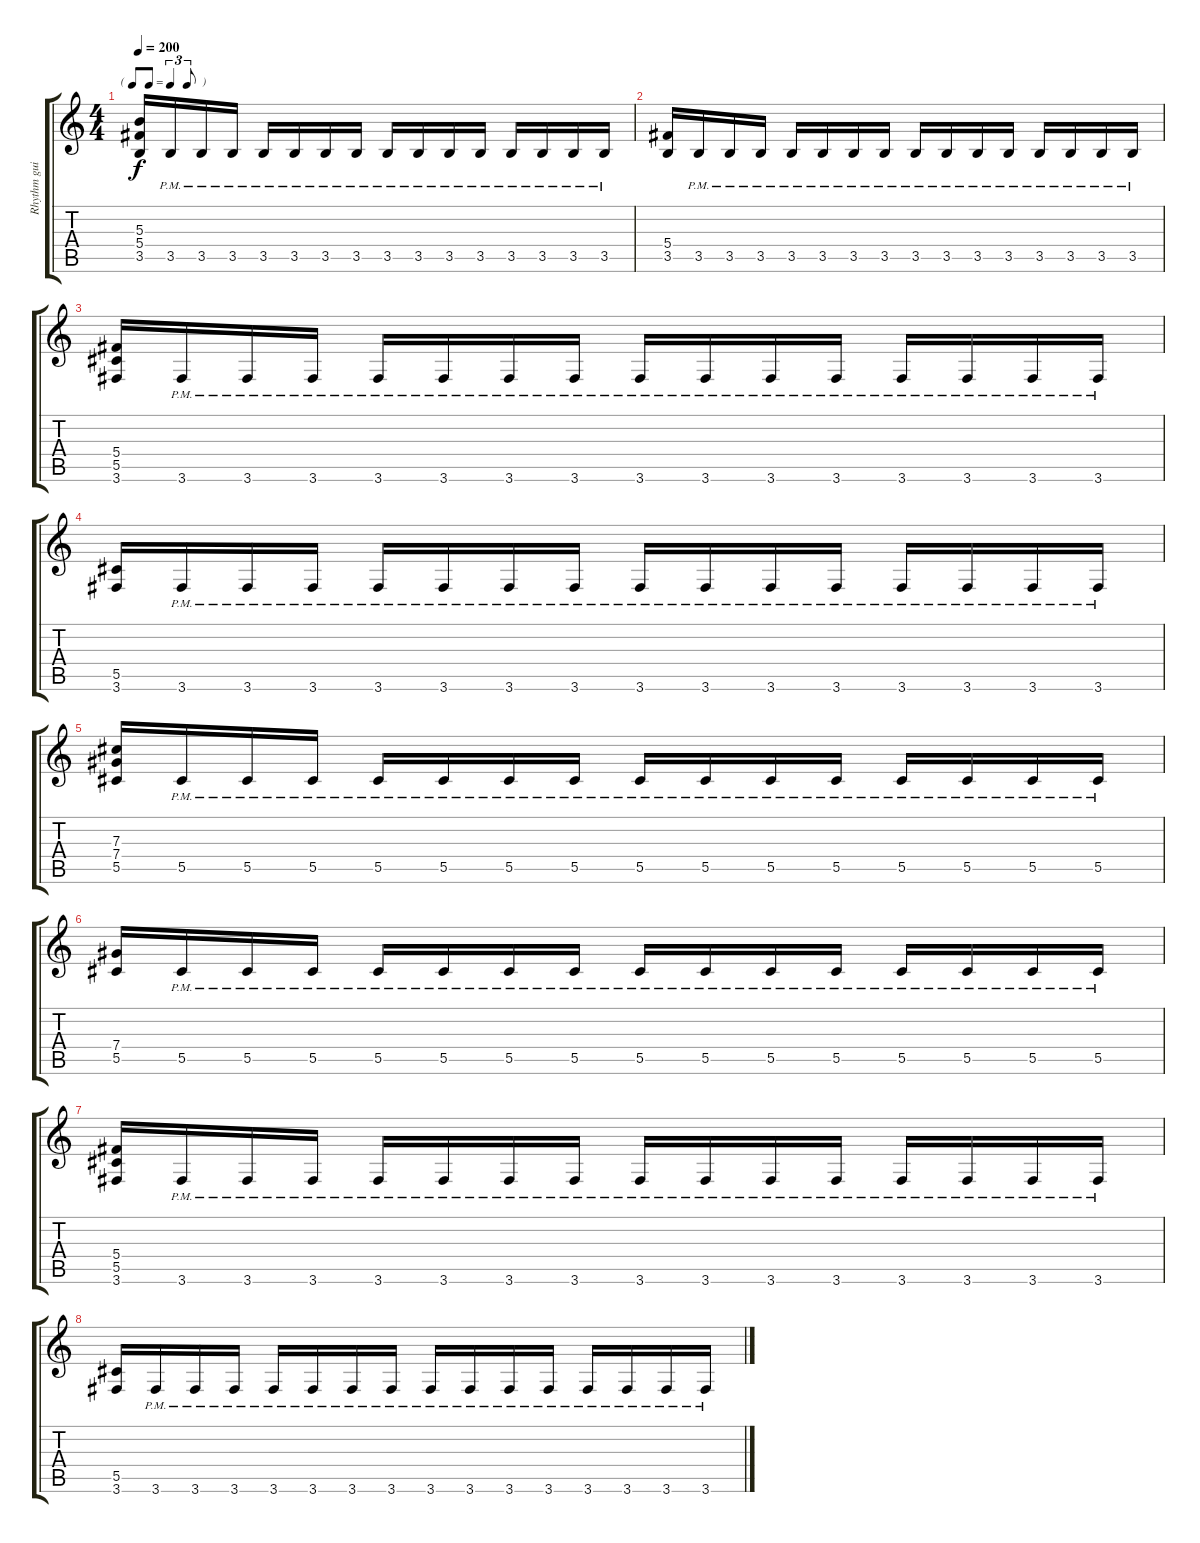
\track ("Rhythm guitar 1 (retard 1)" "Rhythm gui") {instrument distortionguitar}
\staff {score tabs}
\tuning (Eb4 Bb3 Gb3 Db3 Ab2 Eb2) {hide}
\ts (4 4)
\tf triplet8th
\tempo 200
\clef g2
\ks c
(5.3 5.4 3.5).16{dy f} 3.5{pm}.16 3.5{pm}.16 3.5{pm}.16 3.5{pm}.16 3.5{pm}.16 3.5{pm}.16 3.5{pm}.16 3.5{pm}.16 3.5{pm}.16 3.5{pm}.16 3.5{pm}.16 3.5{pm}.16 3.5{pm}.16 3.5{pm}.16 3.5{pm}.16 |
(5.4 3.5).16 3.5{pm}.16 3.5{pm}.16 3.5{pm}.16 3.5{pm}.16 3.5{pm}.16 3.5{pm}.16 3.5{pm}.16 3.5{pm}.16 3.5{pm}.16 3.5{pm}.16 3.5{pm}.16 3.5{pm}.16 3.5{pm}.16 3.5{pm}.16 3.5{pm}.16 |
(5.4 5.5 3.6).16 3.6{pm}.16 3.6{pm}.16 3.6{pm}.16 3.6{pm}.16 3.6{pm}.16 3.6{pm}.16 3.6{pm}.16 3.6{pm}.16 3.6{pm}.16 3.6{pm}.16 3.6{pm}.16 3.6{pm}.16 3.6{pm}.16 3.6{pm}.16 3.6{pm}.16 |
(5.5 3.6).16 3.6{pm}.16 3.6{pm}.16 3.6{pm}.16 3.6{pm}.16 3.6{pm}.16 3.6{pm}.16 3.6{pm}.16 3.6{pm}.16 3.6{pm}.16 3.6{pm}.16 3.6{pm}.16 3.6{pm}.16 3.6{pm}.16 3.6{pm}.16 3.6{pm}.16 |
(7.3 7.4 5.5).16 5.5{pm}.16 5.5{pm}.16 5.5{pm}.16 5.5{pm}.16 5.5{pm}.16 5.5{pm}.16 5.5{pm}.16 5.5{pm}.16 5.5{pm}.16 5.5{pm}.16 5.5{pm}.16 5.5{pm}.16 5.5{pm}.16 5.5{pm}.16 5.5{pm}.16 |
(7.4 5.5).16 5.5{pm}.16 5.5{pm}.16 5.5{pm}.16 5.5{pm}.16 5.5{pm}.16 5.5{pm}.16 5.5{pm}.16 5.5{pm}.16 5.5{pm}.16 5.5{pm}.16 5.5{pm}.16 5.5{pm}.16 5.5{pm}.16 5.5{pm}.16 5.5{pm}.16 |
(5.4 5.5 3.6).16 3.6{pm}.16 3.6{pm}.16 3.6{pm}.16 3.6{pm}.16 3.6{pm}.16 3.6{pm}.16 3.6{pm}.16 3.6{pm}.16 3.6{pm}.16 3.6{pm}.16 3.6{pm}.16 3.6{pm}.16 3.6{pm}.16 3.6{pm}.16 3.6{pm}.16 |
(5.5 3.6).16 3.6{pm}.16 3.6{pm}.16 3.6{pm}.16 3.6{pm}.16 3.6{pm}.16 3.6{pm}.16 3.6{pm}.16 3.6{pm}.16 3.6{pm}.16 3.6{pm}.16 3.6{pm}.16 3.6{pm}.16 3.6{pm}.16 3.6{pm}.16 3.6{pm}.16
